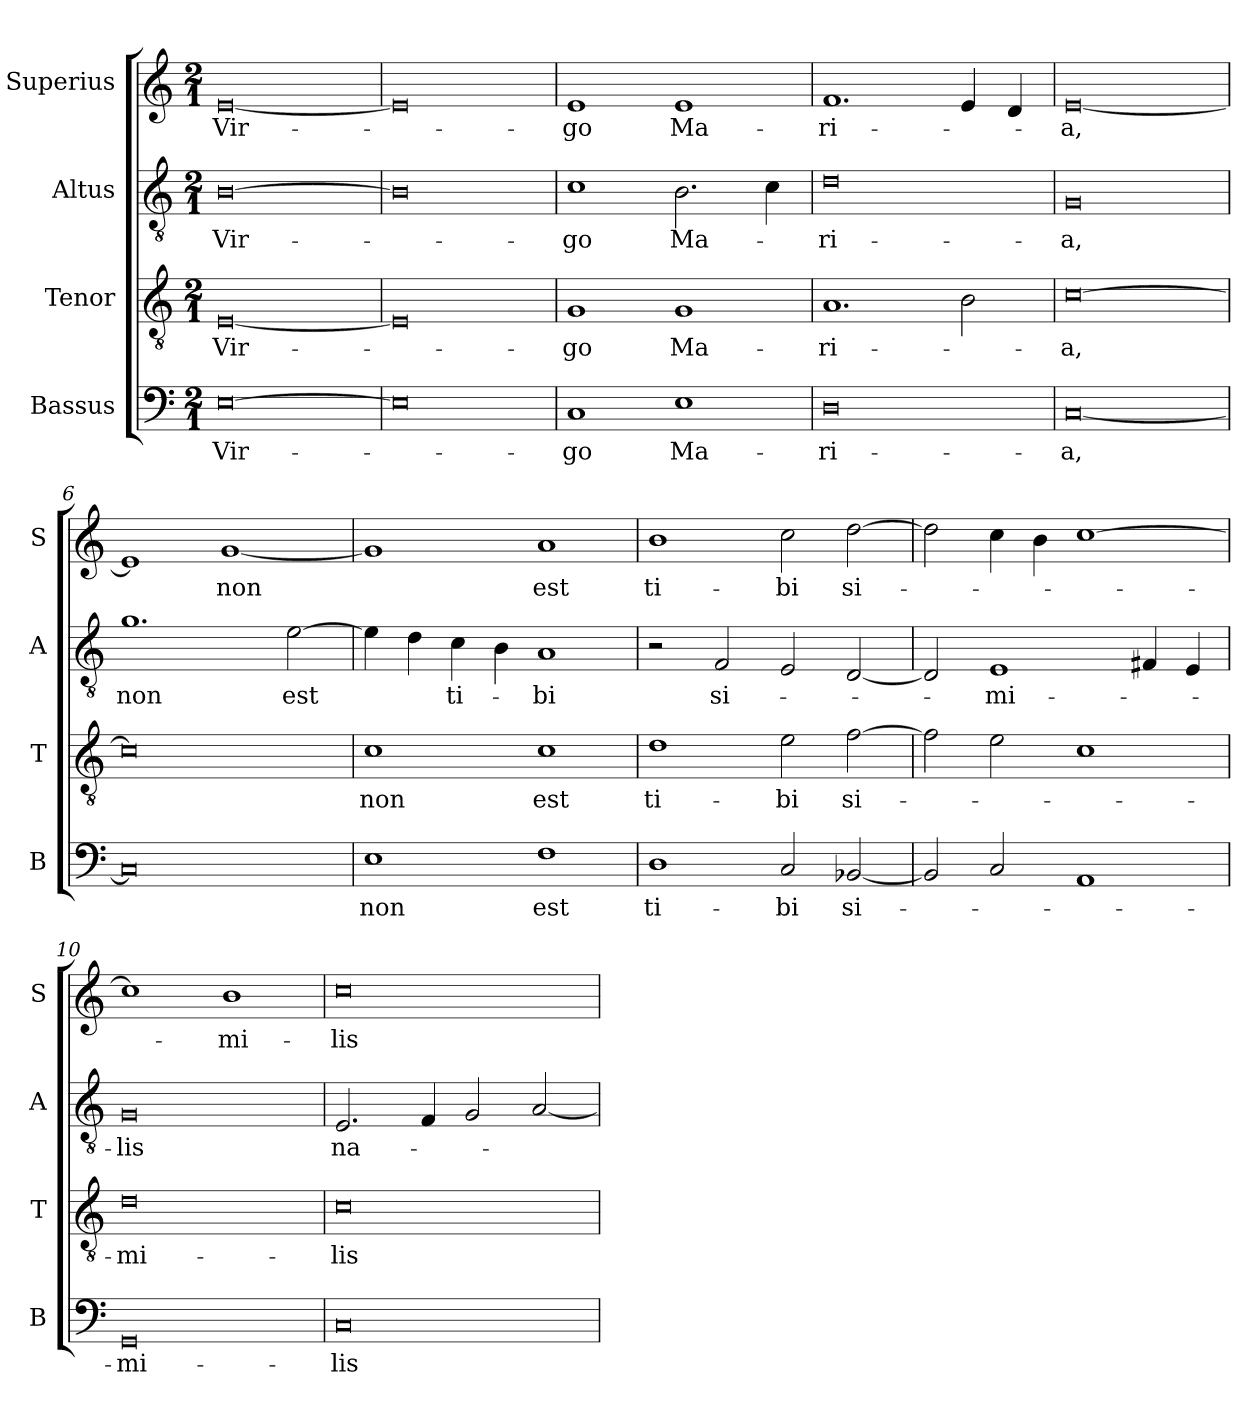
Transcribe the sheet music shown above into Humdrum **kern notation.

**kern	**text	**kern	**text	**kern	**text	**kern	**text
*part4	*part4	*part3	*part3	*part2	*part2	*part1	*part1
*staff4	*staff4	*staff3	*staff3	*staff2	*staff2	*staff1	*staff1
*I"Bassus	*	*I"Tenor	*	*I"Altus	*	*I"Superius	*
*I'B	*	*I'T	*	*I'A	*	*I'S	*
*clefF4	*	*clefGv2	*	*clefGv2	*	*clefG2	*
*k[]	*	*k[]	*	*k[]	*	*k[]	*
*C:	*	*C:	*	*C:	*	*C:	*
*M2/1	*	*M2/1	*	*M2/1	*	*M2/1	*
=1	=1	=1	=1	=1	=1	=1	=1
[0E	Vir-	[0E	Vir-	[0B	Vir-	[0e	Vir-
=2	=2	=2	=2	=2	=2	=2	=2
0E]	.	0E]	.	0B]	.	0e]	.
=3	=3	=3	=3	=3	=3	=3	=3
1C	-go	1G	-go	1c	-go	1e	-go
1E	Ma-	1G	Ma-	2.B	Ma-	1e	Ma-
.	.	.	.	4c	.	.	.
=4	=4	=4	=4	=4	=4	=4	=4
0D	-ri-	1.A	-ri-	0d	-ri-	1.f	-ri-
.	.	2B	.	.	.	4e	.
.	.	.	.	.	.	4d	.
=5	=5	=5	=5	=5	=5	=5	=5
[0C	-a,	[0c	-a,	0G	-a,	[0e	-a,
=6	=6	=6	=6	=6	=6	=6	=6
0C]	.	0c]	.	1.g	non	1e]	.
.	.	.	.	.	.	[1g	non
.	.	.	.	[2e	est	.	.
=7	=7	=7	=7	=7	=7	=7	=7
1E	non	1c	non	4e]	.	1g]	.
.	.	.	.	4d	.	.	.
.	.	.	.	4c	ti-	.	.
.	.	.	.	4B	.	.	.
1F	est	1c	est	1A	-bi	1a	est
=8	=8	=8	=8	=8	=8	=8	=8
1D	ti-	1d	ti-	2r	.	1b	ti-
.	.	.	.	2F	si-	.	.
2C	-bi	2e	-bi	2E	.	2cc	-bi
[2BB-X	si-	[2f	si-	[2D	.	[2dd	si-
=9	=9	=9	=9	=9	=9	=9	=9
2BB-]	.	2f]	.	2D]	.	2dd]	.
2C	.	2e	.	1E	-mi-	4cc	.
.	.	.	.	.	.	4b	.
1AA	.	1c	.	.	.	[1cc	.
.	.	.	.	4F#X	.	.	.
.	.	.	.	4E	.	.	.
=10	=10	=10	=10	=10	=10	=10	=10
0GG	-mi-	0d	-mi-	0G	-lis	1cc]	.
.	.	.	.	.	.	1b	-mi-
=11	=11	=11	=11	=11	=11	=11	=11
0C	-lis	0c	-lis	2.E	na-	0cc	-lis
.	.	.	.	4F	.	.	.
.	.	.	.	2G	.	.	.
.	.	.	.	[2A	.	.	.
=	=	=	=	=	=	=	=
*-	*-	*-	*-	*-	*-	*-	*-
